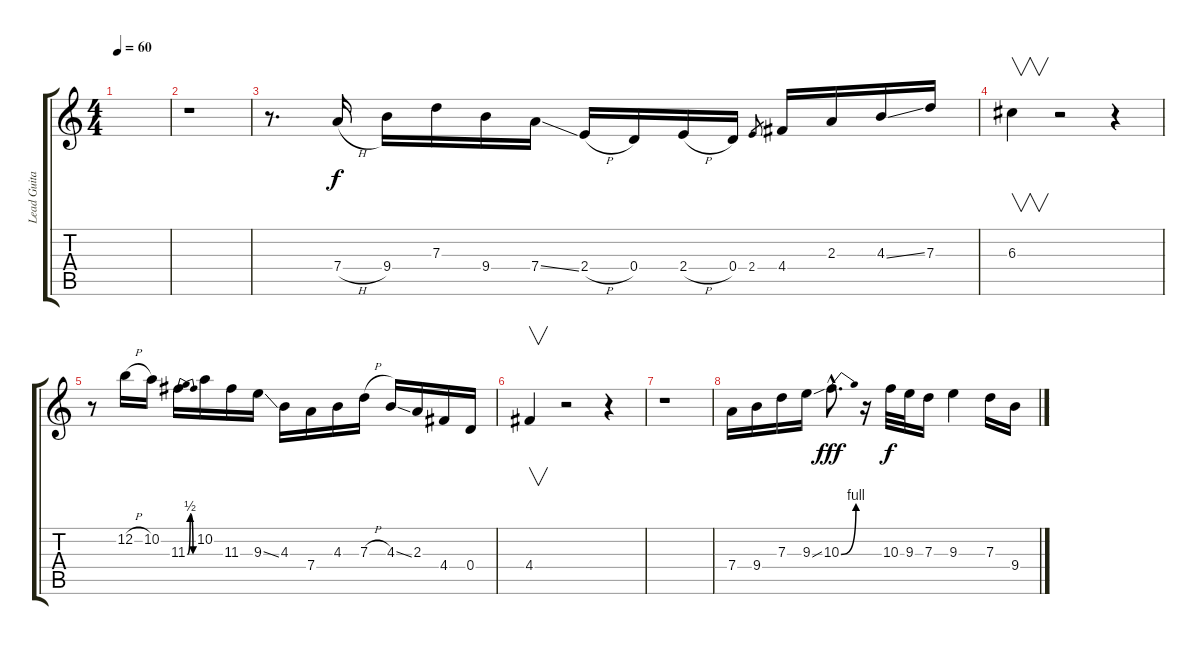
\track ("Lead Guitar" "Lead Guita") {instrument electricguitarjazz}
\staff {score tabs}
\tuning (E4 B3 G3 D3 A2 E2) {hide}
\ts (4 4)
\tempo 60
\clef g2
\ks c
|
r.1 |
r.8{d} 7.4{h}.16 9.4.16 7.3.16 9.4.16 7.4{ss}.16 2.4{h}.16 0.4.16 2.4{h}.16 0.4.16 2.4.8{gr} 4.4.16 2.3.16 4.3{ss}.16 7.3.16 |
6.3.4{v} r.2 r.4 |
r.8 12.2{h}.16 10.2.16 11.3{be (bendrelease 0 0 30 2 30 2 60 0)}.16 10.2.16 11.3.16 9.3{ss}.16 4.3.16 7.4.16 4.3.16 7.3{h}.16 4.3{ss}.16 2.3.16 4.4.16 0.4.16 |
4.4.4{v} r.2 r.4 |
r.1 |
7.4.16 9.4.16 7.3.16 9.3{ss}.16 10.3{be (bend 0 0 60 4) hac}.8{d dy fff} r.16 10.3.32{dy f} 9.3.32 7.3.16 9.3.4 7.3.16 9.4.16
